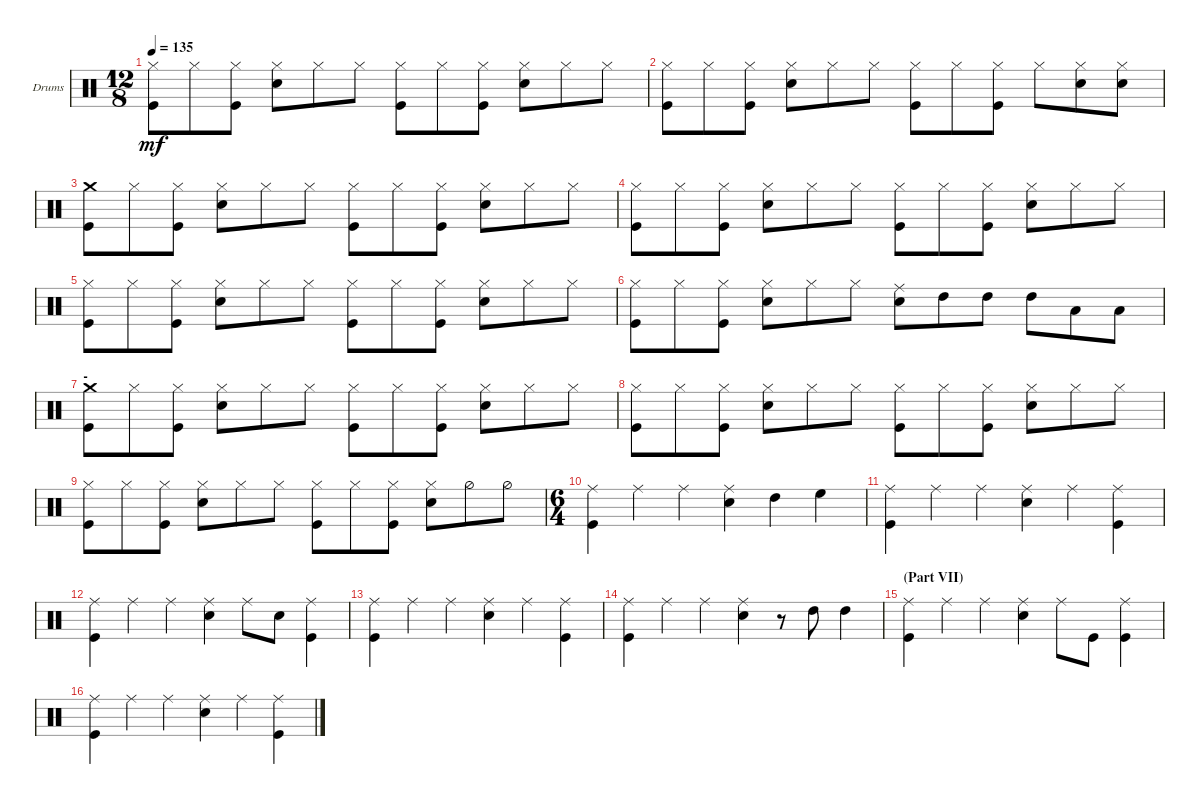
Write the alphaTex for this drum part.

\bracketExtendMode groupsimilarinstruments
\firstSystemTrackNameOrientation horizontal
\otherSystemsTrackNameOrientation horizontal
\track ("Drumkit" "Drums") {instrument percussion}
\staff {score}
\articulation defaults
\ts (12 8)
\tempo 135
\clef neutral
\ks c
("Kick (hit)" "Hi-Hat (closed)").8{dy mf} "Hi-Hat (closed)".8 ("Kick (hit)" "Hi-Hat (closed)").8 ("Snare (hit) 2" "Hi-Hat (closed)").8 "Hi-Hat (closed)".8 "Hi-Hat (closed)".8 ("Kick (hit)" "Hi-Hat (closed)").8 "Hi-Hat (closed)".8 ("Kick (hit)" "Hi-Hat (closed)").8 ("Snare (hit) 2" "Hi-Hat (closed)").8 "Hi-Hat (closed)".8 "Hi-Hat (closed)".8 |
("Kick (hit)" "Hi-Hat (closed)").8 "Hi-Hat (closed)".8 ("Kick (hit)" "Hi-Hat (closed)").8 ("Snare (hit) 2" "Hi-Hat (closed)").8 "Hi-Hat (closed)".8 "Hi-Hat (closed)".8 ("Kick (hit)" "Hi-Hat (closed)").8 "Hi-Hat (closed)".8 ("Kick (hit)" "Hi-Hat (closed)").8 "Hi-Hat (closed)".8 ("Hi-Hat (closed)" "Snare (hit) 2").8 ("Hi-Hat (closed)" "Snare (hit) 2").8 |
("Kick (hit)" "Crash medium (hit)").8 "Hi-Hat (closed)".8 ("Kick (hit)" "Hi-Hat (closed)").8 ("Snare (hit) 2" "Hi-Hat (closed)").8 "Hi-Hat (closed)".8 "Hi-Hat (closed)".8 ("Kick (hit)" "Hi-Hat (closed)").8 "Hi-Hat (closed)".8 ("Kick (hit)" "Hi-Hat (closed)").8 ("Snare (hit) 2" "Hi-Hat (closed)").8 "Hi-Hat (closed)".8 "Hi-Hat (closed)".8 |
("Kick (hit)" "Hi-Hat (closed)").8 "Hi-Hat (closed)".8 ("Kick (hit)" "Hi-Hat (closed)").8 ("Snare (hit) 2" "Hi-Hat (closed)").8 "Hi-Hat (closed)".8 "Hi-Hat (closed)".8 ("Kick (hit)" "Hi-Hat (closed)").8 "Hi-Hat (closed)".8 ("Kick (hit)" "Hi-Hat (closed)").8 ("Snare (hit) 2" "Hi-Hat (closed)").8 "Hi-Hat (closed)".8 "Hi-Hat (closed)".8 |
("Kick (hit)" "Hi-Hat (closed)").8 "Hi-Hat (closed)".8 ("Kick (hit)" "Hi-Hat (closed)").8 ("Snare (hit) 2" "Hi-Hat (closed)").8 "Hi-Hat (closed)".8 "Hi-Hat (closed)".8 ("Kick (hit)" "Hi-Hat (closed)").8 "Hi-Hat (closed)".8 ("Kick (hit)" "Hi-Hat (closed)").8 ("Snare (hit) 2" "Hi-Hat (closed)").8 "Hi-Hat (closed)".8 "Hi-Hat (closed)".8 |
("Kick (hit)" "Hi-Hat (closed)").8 "Hi-Hat (closed)".8 ("Kick (hit)" "Hi-Hat (closed)").8 ("Snare (hit) 2" "Hi-Hat (closed)").8 "Hi-Hat (closed)".8 "Hi-Hat (closed)".8 ("Ride (middle)" "Snare (hit) 2").8 "High Tom (hit)".8 "High Tom (hit)".8 "High Tom (hit)".8 "Low Tom (hit)".8 "Low Tom (hit)".8 |
\section ("" "-")
("Kick (hit)" "Crash medium (hit)").8 "Hi-Hat (closed)".8 ("Kick (hit)" "Hi-Hat (closed)").8 ("Snare (hit) 2" "Hi-Hat (closed)").8 "Hi-Hat (closed)".8 "Hi-Hat (closed)".8 ("Kick (hit)" "Hi-Hat (closed)").8 "Hi-Hat (closed)".8 ("Kick (hit)" "Hi-Hat (closed)").8 ("Snare (hit) 2" "Hi-Hat (closed)").8 "Hi-Hat (closed)".8 "Hi-Hat (closed)".8 |
("Kick (hit)" "Hi-Hat (closed)").8 "Hi-Hat (closed)".8 ("Kick (hit)" "Hi-Hat (closed)").8 ("Snare (hit) 2" "Hi-Hat (closed)").8 "Hi-Hat (closed)".8 "Hi-Hat (closed)".8 ("Kick (hit)" "Hi-Hat (closed)").8 "Hi-Hat (closed)".8 ("Kick (hit)" "Hi-Hat (closed)").8 ("Snare (hit) 2" "Hi-Hat (closed)").8 "Hi-Hat (closed)".8 "Hi-Hat (closed)".8 |
("Kick (hit)" "Hi-Hat (closed)").8 "Hi-Hat (closed)".8 ("Kick (hit)" "Hi-Hat (closed)").8 ("Snare (hit) 2" "Hi-Hat (closed)").8 "Hi-Hat (closed)".8 "Hi-Hat (closed)".8 ("Kick (hit)" "Hi-Hat (closed)").8 "Hi-Hat (closed)".8 ("Kick (hit)" "Hi-Hat (closed)").8 ("Snare (hit) 2" "Hi-Hat (closed)").8 "Hi-Hat (half)".8 "Hi-Hat (half)".8 |
\ts (6 4)
\beaming (8 6 6)
("Ride (middle)" "Kick (hit)").4 "Ride (middle)".4 "Ride (middle)".4 ("Ride (middle)" "Snare (hit) 2").4 "High Tom (hit)".4 "High Floor Tom (hit)".4 |
("Ride (middle)" "Kick (hit)").4 "Ride (middle)".4 "Ride (middle)".4 ("Ride (middle)" "Snare (hit) 2").4 "Ride (middle)".4 ("Ride (middle)" "Kick (hit)").4 |
("Ride (middle)" "Kick (hit)").4 "Ride (middle)".4 "Ride (middle)".4 ("Ride (middle)" "Snare (hit) 2").4 "Ride (middle)".8 "Snare (hit) 2".8 ("Ride (middle)" "Kick (hit)").4 |
("Ride (middle)" "Kick (hit)").4 "Ride (middle)".4 "Ride (middle)".4 ("Ride (middle)" "Snare (hit) 2").4 "Ride (middle)".4 ("Ride (middle)" "Kick (hit)").4 |
("Ride (middle)" "Kick (hit)").4 "Ride (middle)".4 "Ride (middle)".4 ("Ride (middle)" "Snare (hit) 2").4 r.8 "High Tom (hit)".8 "High Tom (hit)".4 |
\section ("" "(Part VII)")
("Ride (middle)" "Kick (hit)").4 "Ride (middle)".4 "Ride (middle)".4 ("Ride (middle)" "Snare (hit) 2").4 "Ride (middle)".8 "Kick (hit)".8 ("Ride (middle)" "Kick (hit)").4 |
("Ride (middle)" "Kick (hit)").4 "Ride (middle)".4 "Ride (middle)".4 ("Ride (middle)" "Snare (hit) 2").4 "Ride (middle)".4 ("Ride (middle)" "Kick (hit)").4
